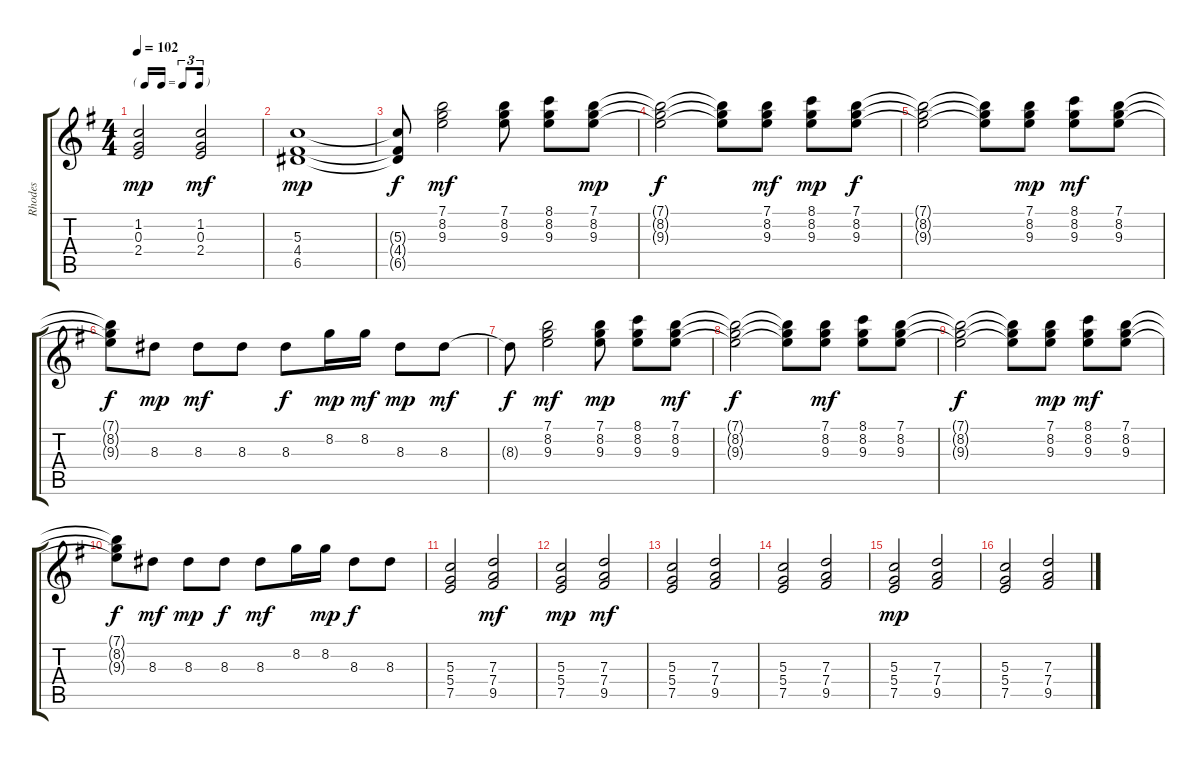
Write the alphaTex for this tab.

\track ("Rhodes" "Rhodes") {instrument electricguitarjazz}
\staff {score tabs}
\tuning (E4 B3 G3 D3 A2 E2) {hide}
\ts (4 4)
\tf triplet16th
\tempo 102
\clef g2
\ks g
(1.2 0.3 2.4).2{dy mp} (1.2 0.3 2.4).2{dy mf} |
(5.3 4.4 6.5).1{dy mp} |
(5.3{t} 4.4{t} 6.5{t}).8{dy f} (7.1 8.2 9.3).2{dy mf} (7.1 8.2 9.3).8 (8.1 8.2 9.3).8 (7.1 8.2 9.3).8{dy mp} |
(7.1{t} 8.2{t} 9.3{t}).2{dy f} (7.1{t} 8.2{t} 9.3{t}).8 (7.1 8.2 9.3).8{dy mf} (8.1 8.2 9.3).8{dy mp} (7.1 8.2 9.3).8{dy f} |
(7.1{t} 8.2{t} 9.3{t}).2 (7.1{t} 8.2{t} 9.3{t}).8 (7.1 8.2 9.3).8{dy mp} (8.1 8.2 9.3).8{dy mf} (7.1 8.2 9.3).8 |
(7.1{t} 8.2{t} 9.3{t}).8{dy f} 8.3.8{dy mp} 8.3.8{dy mf} 8.3.8 8.3.8{dy f} 8.2.16{dy mp} 8.2.16{dy mf} 8.3.8{dy mp} 8.3.8{dy mf} |
8.3{t}.8{dy f} (7.1 8.2 9.3).2{dy mf} (7.1 8.2 9.3).8{dy mp} (8.1 8.2 9.3).8 (7.1 8.2 9.3).8{dy mf} |
(7.1{t} 8.2{t} 9.3{t}).2{dy f} (7.1{t} 8.2{t} 9.3{t}).8 (7.1 8.2 9.3).8{dy mf} (8.1 8.2 9.3).8 (7.1 8.2 9.3).8 |
(7.1{t} 8.2{t} 9.3{t}).2{dy f} (7.1{t} 8.2{t} 9.3{t}).8 (7.1 8.2 9.3).8{dy mp} (8.1 8.2 9.3).8{dy mf} (7.1 8.2 9.3).8 |
(7.1{t} 8.2{t} 9.3{t}).8{dy f} 8.3.8{dy mf} 8.3.8{dy mp} 8.3.8{dy f} 8.3.8{dy mf} 8.2.16 8.2.16{dy mp} 8.3.8{dy f} 8.3.8 |
(5.3 5.4 7.5).2 (7.3 7.4 9.5).2{dy mf} |
(5.3 5.4 7.5).2{dy mp} (7.3 7.4 9.5).2{dy mf} |
(5.3 5.4 7.5).2 (7.3 7.4 9.5).2 |
(5.3 5.4 7.5).2 (7.3 7.4 9.5).2 |
(5.3 5.4 7.5).2{dy mp} (7.3 7.4 9.5).2 |
(5.3 5.4 7.5).2 (7.3 7.4 9.5).2
